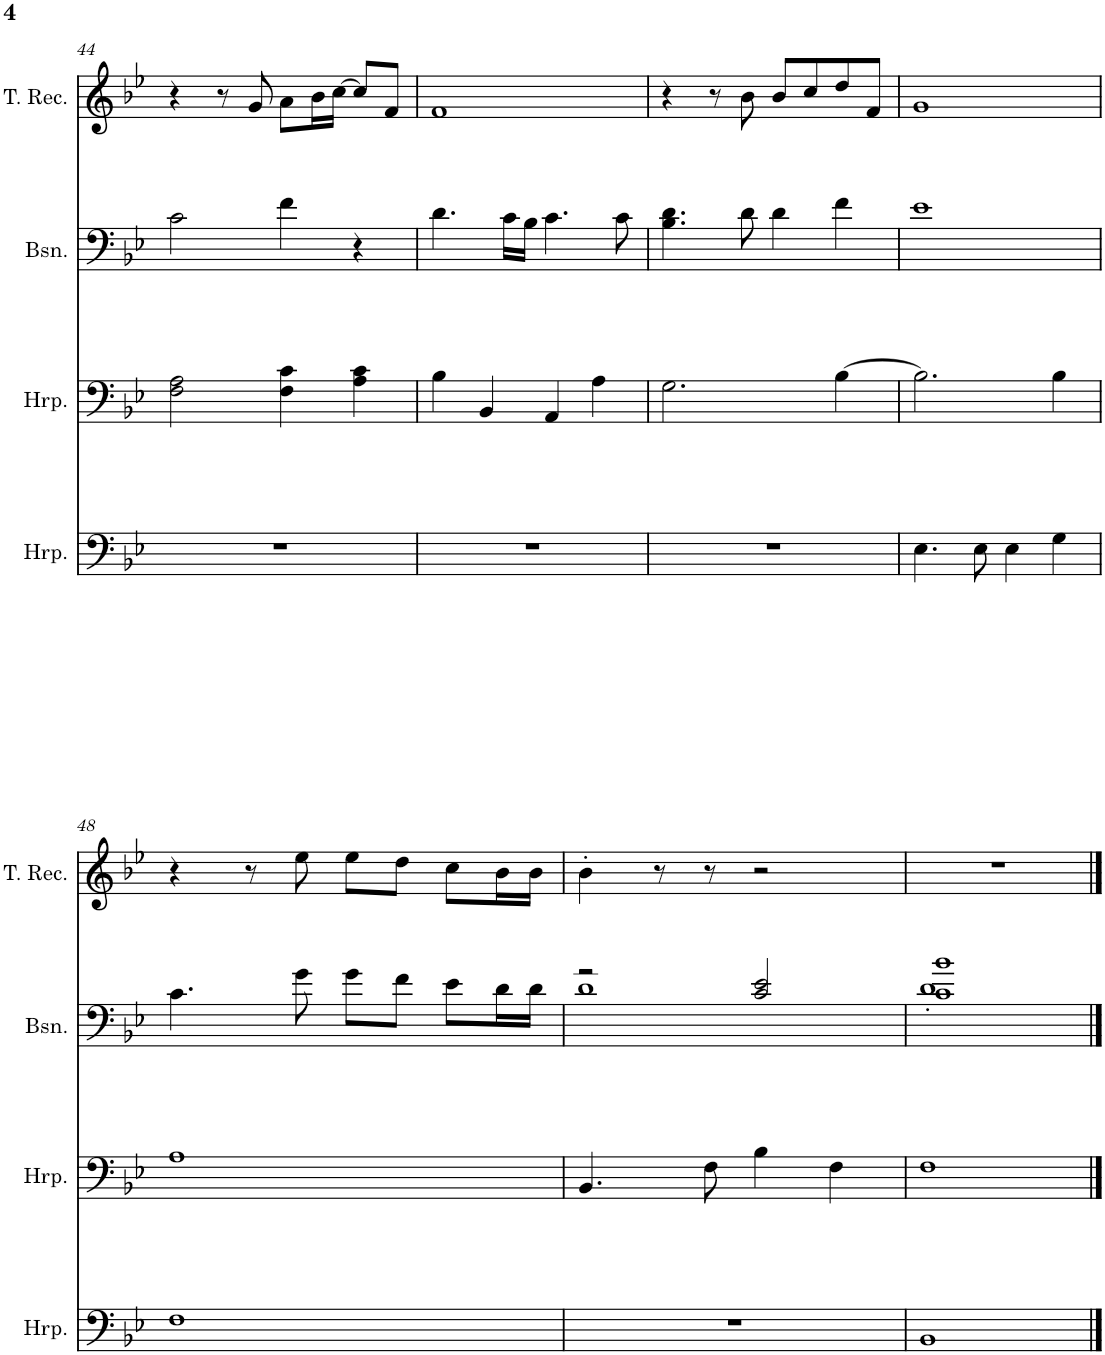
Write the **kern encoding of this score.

**kern	**kern	**kern	**kern
*part4	*part3	*part2	*part1
*staff4	*staff3	*staff2	*staff1
*I"Harp	*I"Harp	*I"Bassoon	*I"Tenor Recorder
*I'Hrp.	*I'Hrp.	*I'Bsn.	*I'T. Rec.
!!LO:PB:g=z
*clefF4	*clefF4	*clefF4	*clefG2
*k[b-e-]	*k[b-e-]	*k[b-e-]	*k[b-e-]
*M4/4	*M4/4	*M4/4	*M4/4
=44	=44	=44	=44
1r	2F\ 2A\	2c\	4r
.	.	.	8r
.	.	.	8g/
.	4F\ 4c\	4f\	8a\L
.	.	.	16b-\L
.	.	.	[16cc\JJ
.	4A\ 4c\	4r	8cc/L]
.	.	.	8f/J
=45	=45	=45	=45
1r	4B-\	4.d\	1f
.	4BB-/	.	.
.	.	16c\LL	.
.	.	16B-\JJ	.
.	4AA/	4.c\	.
.	4A\	.	.
.	.	8c\	.
=46	=46	=46	=46
1r	2.G\	4.B-\ 4.d\	4r
.	.	.	8r
.	.	8d\	8b-\
.	.	4d\	8b-/L
.	.	.	8cc/
.	[4B-\	4f\	8dd/
.	.	.	8f/J
=47	=47	=47	=47
4.E-\	2.B-\]	1e-	1g
8E-\	.	.	.
4E-\	.	.	.
4G\	4B-\	.	.
!!LO:LB:g=z
=48	=48	=48	=48
1F	1A	4.c\	4r
.	.	.	8r
.	.	8g\	8ee-\
.	.	8g\L	8ee-\L
.	.	8f\J	8dd\J
.	.	8e-\L	8cc\L
.	.	16d\L	16b-\L
.	.	16d\JJ	16b-\JJ
=49	=49	=49	=49
*	*	*^	*
1r	4.BB-/	2r	1d	4b-'\
.	.	.	.	8r
.	8F\	.	.	8r
.	4B-\	2c/ 2e-/	.	2r
.	4F\	.	.	.
=50	=50	=50	=50	=50
1BB-	1F	1c 1b-	1d'	1r
*	*	*v	*v	*
==	==	==	==
*-	*-	*-	*-
